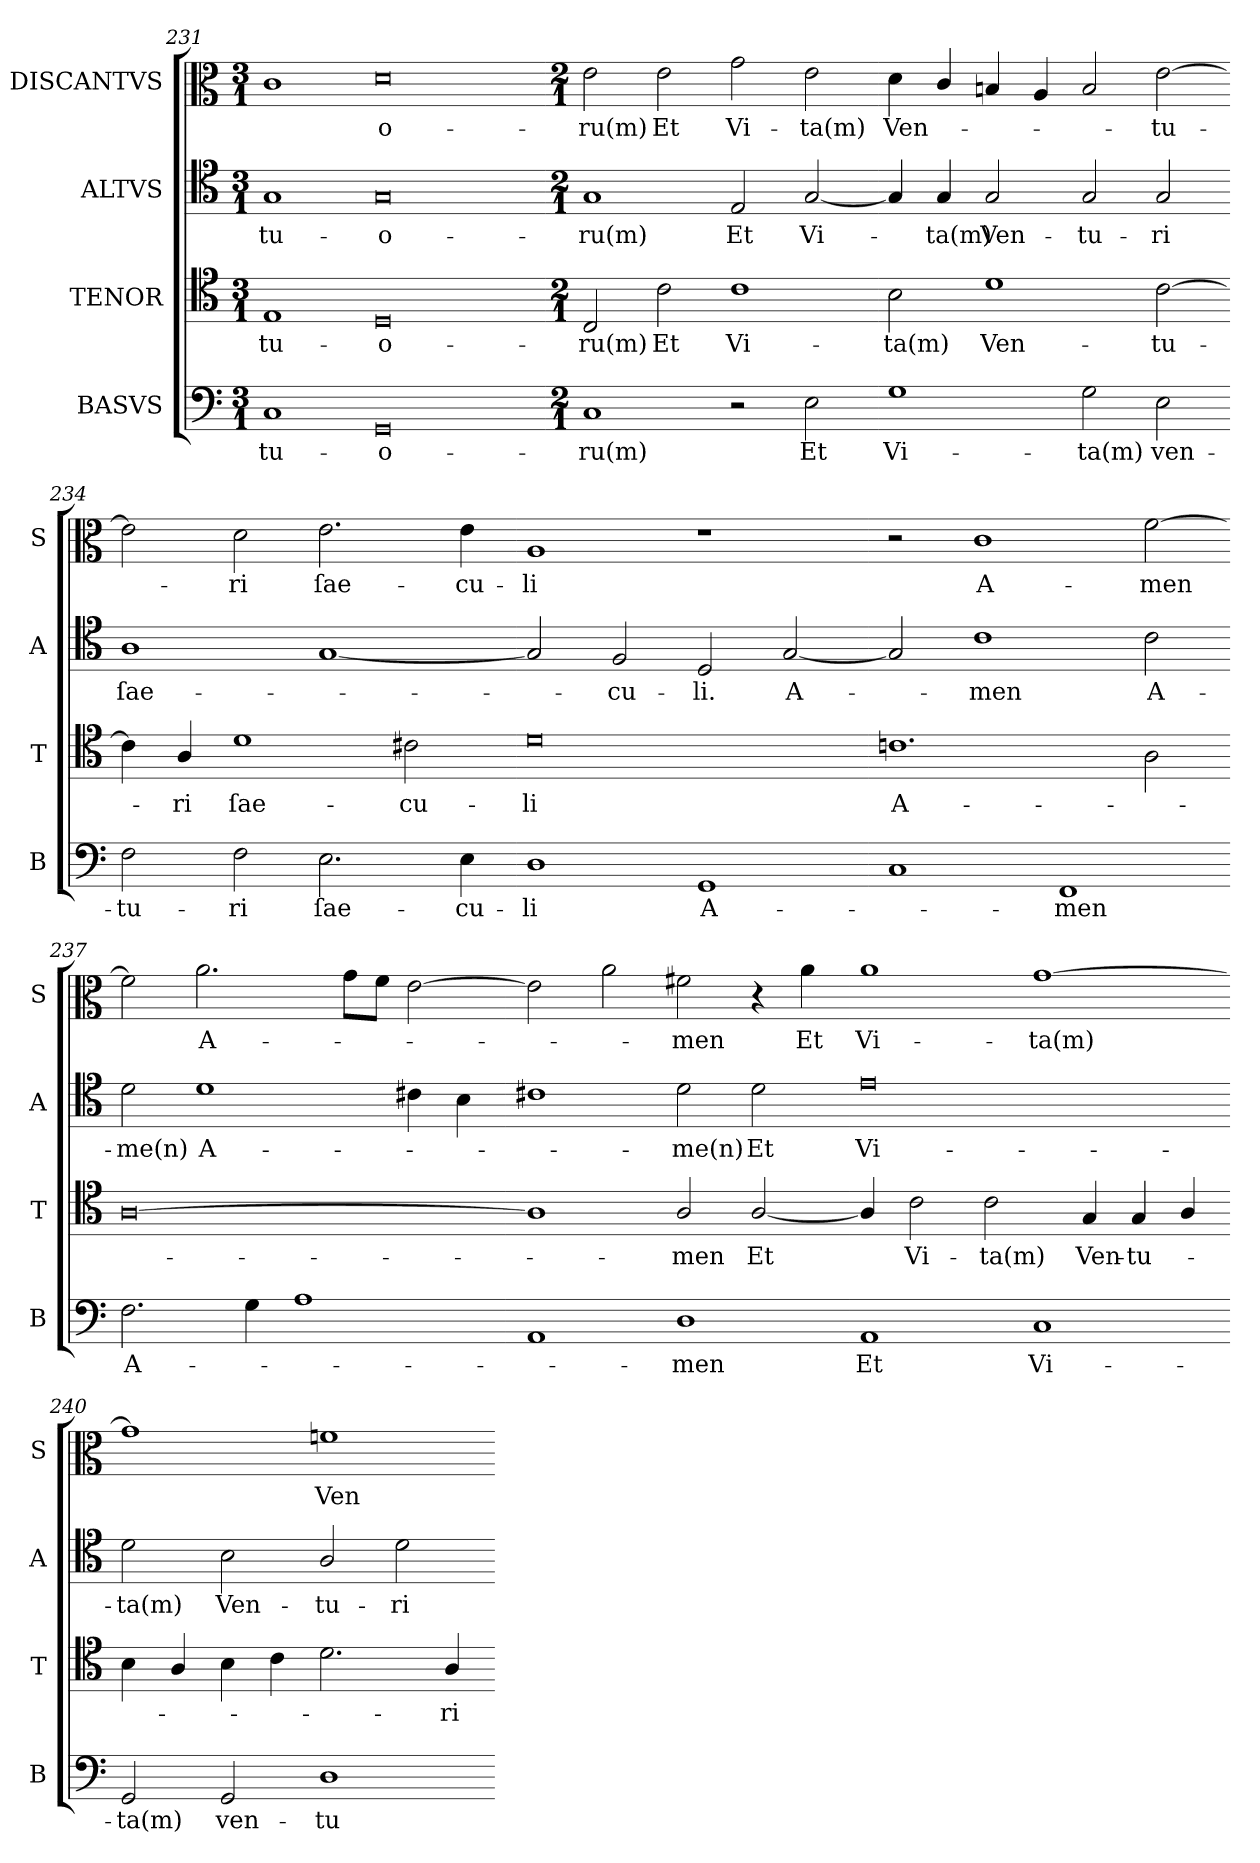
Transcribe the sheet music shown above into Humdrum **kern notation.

**kern	**text	**kern	**text	**kern	**text	**kern	**text
*part4	*part4	*part3	*part3	*part2	*part2	*part1	*part1
*staff4	*staff4	*staff3	*staff3	*staff2	*staff2	*staff1	*staff1
*I"BASVS	*	*I"TENOR	*	*I"ALTVS	*	*I"DISCANTVS	*
*I'B	*	*I'T	*	*I'A	*	*I'S	*
*clefF4	*	*clefC4	*	*clefC4	*	*clefC3	*
*k[]	*	*k[]	*	*k[]	*	*k[]	*
*M3/1	*	*M3/1	*	*M3/1	*	*M3/1	*
=231	=231	=231	=231	=231	=231	=231	=231
1C/	-tu-	1E/	-tu-	1G/	tu-	1c\	.
0GG/	-o-	0D/	-o-	0G/	-o-	0d\	-o-
=232-	=232-	=232-	=232-	=232-	=232-	=232-	=232-
*M2/1	*	*M2/1	*	*M2/1	*	*M2/1	*
1C/	-ru(m)	2C/	-ru(m)	1G/	-ru(m)	2e\	-ru(m)
.	.	2c\	Et	.	.	2e\	Et
2r	.	1c\	Vi-	2E/	Et	2g\	Vi-
2E\	Et	.	.	[2G/	Vi-	2e\	-ta(m)
=233-	=233-	=233-	=233-	=233-	=233-	=233-	=233-
1G\	Vi-	2B\	-ta(m)	4G/]	.	4d\	Ven-
.	.	.	.	4G/	-ta(m)	4c/	.
.	.	1d\	Ven-	2G/	Ven-	4Bn/	.
.	.	.	.	.	.	4A/	.
2G\	-ta(m)	.	.	2G/	-tu-	2B/	.
2E\	ven-	[2c\	-tu-	2G/	-ri	[2e\	-tu-
=234-	=234-	=234-	=234-	=234-	=234-	=234-	=234-
2F\	-tu-	4c\]	.	1A\	ſae-	2e\]	.
.	.	4A/	-ri	.	.	.	.
2F\	-ri	1d\	ſae-	.	.	2d\	-ri
2.E\	ſae-	.	.	[1G/	.	2.e\	ſae-
.	.	2c#X\	-cu-	.	.	.	.
4E\	-cu-	.	.	.	.	4e\	-cu-
=235-	=235-	=235-	=235-	=235-	=235-	=235-	=235-
1D\	-li	0d\	-li	2G/]	.	1A/	-li
.	.	.	.	2F/	-cu-	.	.
1GG/	A-	.	.	2D/	-li.	1r	.
.	.	.	.	[2G/	A-	.	.
=236-	=236-	=236-	=236-	=236-	=236-	=236-	=236-
1C/	.	1.cn\	A-	2G/]	.	2r	.
.	.	.	.	1c\	-men	1c\	A-
1FF/	-men	.	.	.	.	.	.
.	.	2A\	.	2c\	A-	[2f\	-men
=237-	=237-	=237-	=237-	=237-	=237-	=237-	=237-
2.F\	A-	[0A\	.	2d\	-me(n)	2f\]	.
.	.	.	.	1d\	A-	2.a\	A-
4G\	.	.	.	.	.	.	.
1A\	.	.	.	.	.	.	.
.	.	.	.	.	.	8g\L	.
.	.	.	.	.	.	8f\J	.
.	.	.	.	4c#X\	.	[2e\	.
.	.	.	.	4B\	.	.	.
=238-	=238-	=238-	=238-	=238-	=238-	=238-	=238-
1AA/	.	1A\]	.	1c#X\	.	2e\]	.
.	.	.	.	.	.	2a\	.
1D\	-men	2A/	-men	2d\	-me(n)	2f#X\	-men
.	.	[2A/	Et	2d\	Et	4r	.
.	.	.	.	.	.	4a\	Et
=239-	=239-	=239-	=239-	=239-	=239-	=239-	=239-
1AA/	Et	4A/]	.	0e\	Vi-	1a\	Vi-
.	.	2c\	Vi-	.	.	.	.
.	.	2c\	-ta(m)	.	.	.	.
1C/	Vi-	.	.	.	.	[1g\	-ta(m)
.	.	4G/	Ven-	.	.	.	.
.	.	4G/	-tu-	.	.	.	.
.	.	4A/	.	.	.	.	.
=240-	=240-	=240-	=240-	=240-	=240-	=240-	=240-
2GG/	-ta(m)	4B\	.	2d\	-ta(m)	1g\]	.
.	.	4A/	.	.	.	.	.
2GG/	ven-	4B\	.	2B\	Ven-	.	.
.	.	4c\	.	.	.	.	.
1D\	-tu-	2.d\	.	2A/	-tu-	1fn\	Ven-
.	.	.	.	2d\	-ri	.	.
.	.	4A/	ri	.	.	.	.
=-	=-	=-	=-	=-	=-	=-	=-
*-	*-	*-	*-	*-	*-	*-	*-
